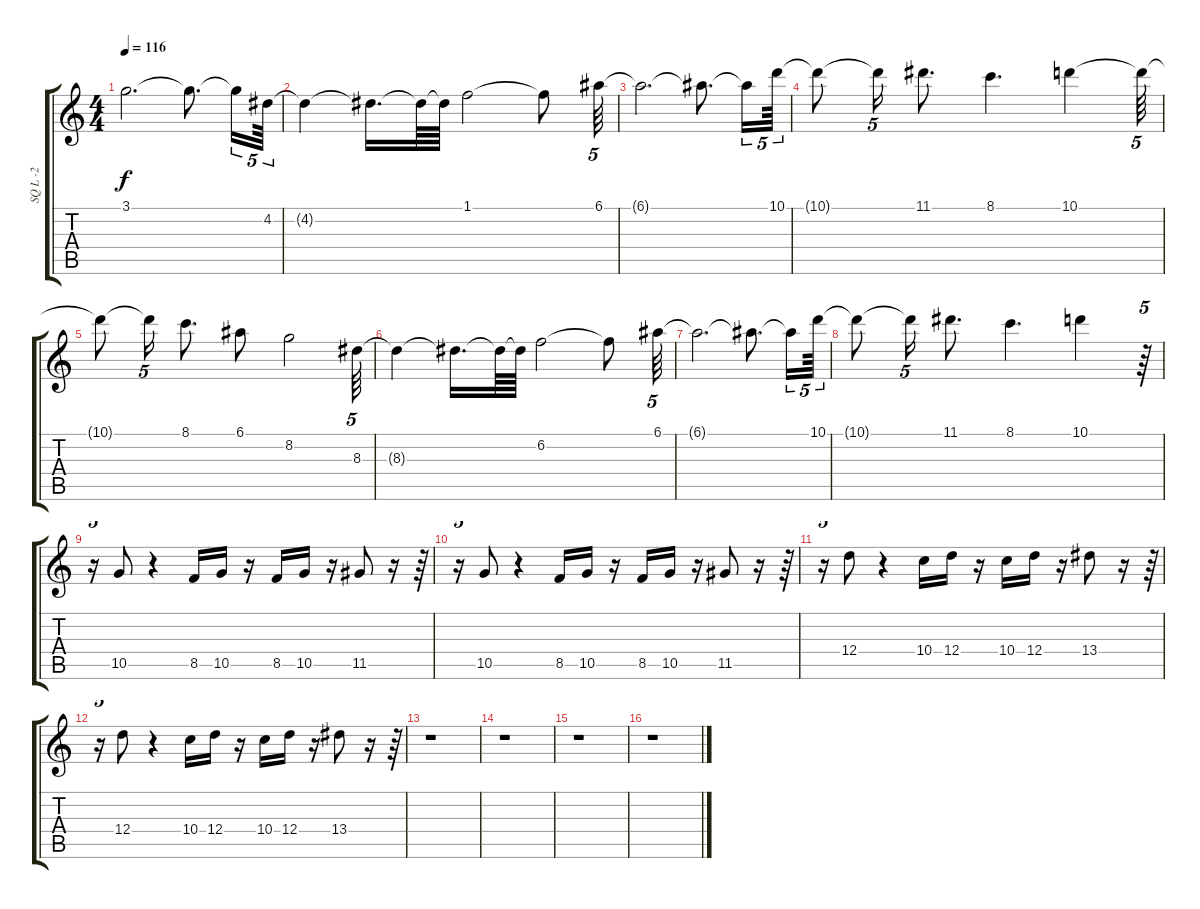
\track ("SQ L -2" "SQ L -2") {instrument distortionguitar}
\staff {score tabs}
\tuning (E4 B3 G3 D3 A2 E2) {hide}
\ts (4 4)
\tempo 116
\clef g2
\ks c
3.1{t}.2{d dy f} 3.1{t}.8{d} 3.1{t}.16{tu (5 4)} 4.2.64{tu (5 4)} |
4.2{t}.4 4.2{t}.16{d} 4.2{t}.64 4.2{t}.64 1.1.2 1.1{t}.8 6.1.64{tu (5 4)} |
6.1{t}.2{d} 6.1{t}.8{d} 6.1{t}.16{tu (5 4)} 10.1.64{tu (5 4)} |
10.1{t}.8 10.1{t}.16{tu (5 4)} 11.1.8{d} 8.1.4{d} 10.1.4 10.1{t}.64{tu (5 4)} |
10.1{t}.8 10.1{t}.16{tu (5 4)} 8.1.8{d} 6.1.8 8.2.2 8.3.64{tu (5 4)} |
8.3{t}.4 8.3{t}.16{d} 8.3{t}.64 8.3{t}.64 6.2.2 6.2{t}.8 6.1.64{tu (5 4)} |
6.1{t}.2{d} 6.1{t}.8{d} 6.1{t}.16{tu (5 4)} 10.1.64{tu (5 4)} |
10.1{t}.8 10.1{t}.16{tu (5 4)} 11.1.8{d} 8.1.4{d} 10.1.4 r.64{tu (5 4)} |
r.16{tu (5 4)} 10.5.8{balance 0} r.4 8.5.16 10.5.16 r.16 8.5.16 10.5.16 r.16 11.5.8 r.16 r.64{tu (5 4)} |
r.16{tu (5 4)} 10.5.8 r.4 8.5.16 10.5.16 r.16 8.5.16 10.5.16 r.16 11.5.8 r.16 r.64{tu (5 4)} |
r.16{tu (5 4)} 12.4.8 r.4 10.4.16 12.4.16 r.16 10.4.16 12.4.16 r.16 13.4.8 r.16 r.64{tu (5 4)} |
r.16{tu (5 4)} 12.4.8 r.4 10.4.16 12.4.16 r.16 10.4.16 12.4.16 r.16 13.4.8 r.16 r.64{tu (5 4)} |
r.1 |
r.1 |
r.1 |
r.1
